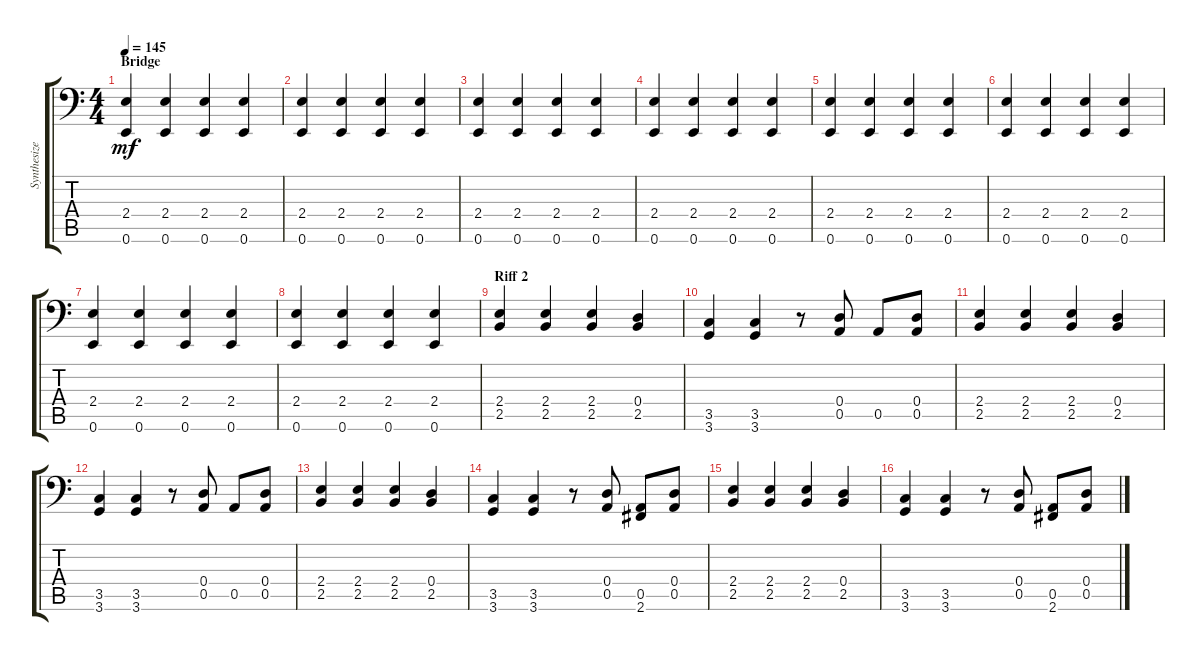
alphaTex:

\track ("Synthesizer" "Synthesize") {instrument pad3polysynth}
\staff {score tabs}
\tuning (E4 B3 G3 D3 A2 E2) {hide}
\ts (4 4)
\section ("" "Bridge")
\tempo 145
\clef f4
\ks c
(2.4 0.6).4{dy mf} (2.4 0.6).4 (2.4 0.6).4 (2.4 0.6).4 |
(2.4 0.6).4 (2.4 0.6).4 (2.4 0.6).4 (2.4 0.6).4 |
(2.4 0.6).4 (2.4 0.6).4 (2.4 0.6).4 (2.4 0.6).4 |
(2.4 0.6).4 (2.4 0.6).4 (2.4 0.6).4 (2.4 0.6).4 |
(2.4 0.6).4 (2.4 0.6).4 (2.4 0.6).4 (2.4 0.6).4 |
(2.4 0.6).4 (2.4 0.6).4 (2.4 0.6).4 (2.4 0.6).4 |
(2.4 0.6).4 (2.4 0.6).4 (2.4 0.6).4 (2.4 0.6).4 |
(2.4 0.6).4 (2.4 0.6).4 (2.4 0.6).4 (2.4 0.6).4 |
\section ("" "Riff 2")
(2.4 2.5).4 (2.4 2.5).4 (2.4 2.5).4 (0.4 2.5).4 |
(3.5 3.6).4 (3.5 3.6).4 r.8 (0.4 0.5).8 0.5.8 (0.4 0.5).8 |
(2.4 2.5).4 (2.4 2.5).4 (2.4 2.5).4 (0.4 2.5).4 |
(3.5 3.6).4 (3.5 3.6).4 r.8 (0.4 0.5).8 0.5.8 (0.4 0.5).8 |
(2.4 2.5).4 (2.4 2.5).4 (2.4 2.5).4 (0.4 2.5).4 |
(3.5 3.6).4 (3.5 3.6).4 r.8 (0.4 0.5).8 (0.5 2.6).8 (0.4 0.5).8 |
(2.4 2.5).4 (2.4 2.5).4 (2.4 2.5).4 (0.4 2.5).4 |
(3.5 3.6).4 (3.5 3.6).4 r.8 (0.4 0.5).8 (0.5 2.6).8 (0.4 0.5).8
